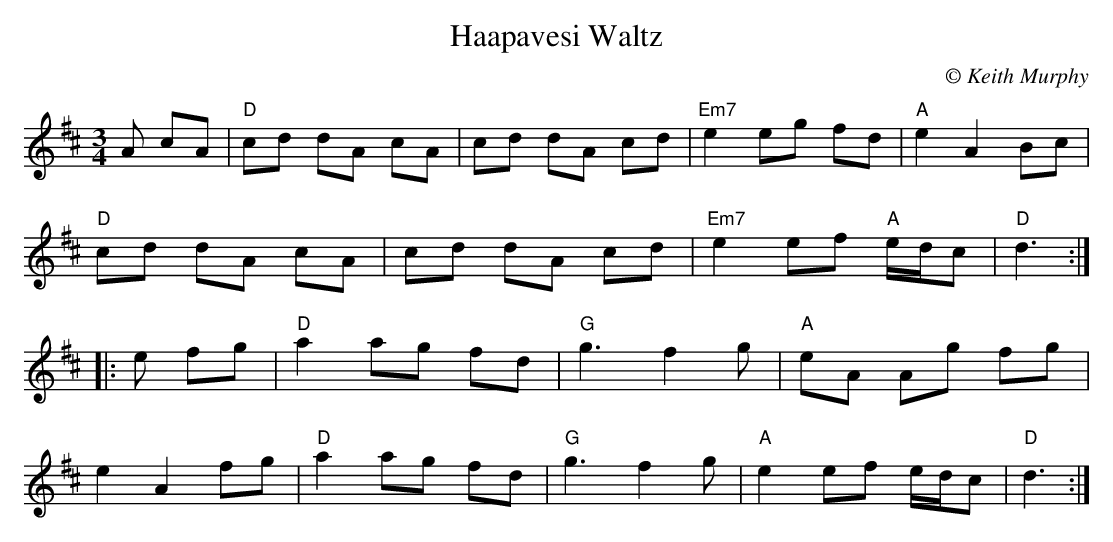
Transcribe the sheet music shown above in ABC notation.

X:1
T:Haapavesi Waltz
C: \251 Keith Murphy
M:3/4
L:1/8
K:D
A cA|"D"cd dA cA|cd dA cd|"Em7"e2 eg fd|"A"e2 A2 Bc|
"D"cd dA cA|cd dA cd|"Em7"e2 ef "A"e/d/c|"D"d3 :|]
|: e fg |"D"a2 ag fd|"G"g3 f2 g| "A"eA Ag fg|
 e2 A2 fg|"D"a2 ag fd|"G"g3 f2 g|"A"e2 ef e/d/c| "D"d3:|]
